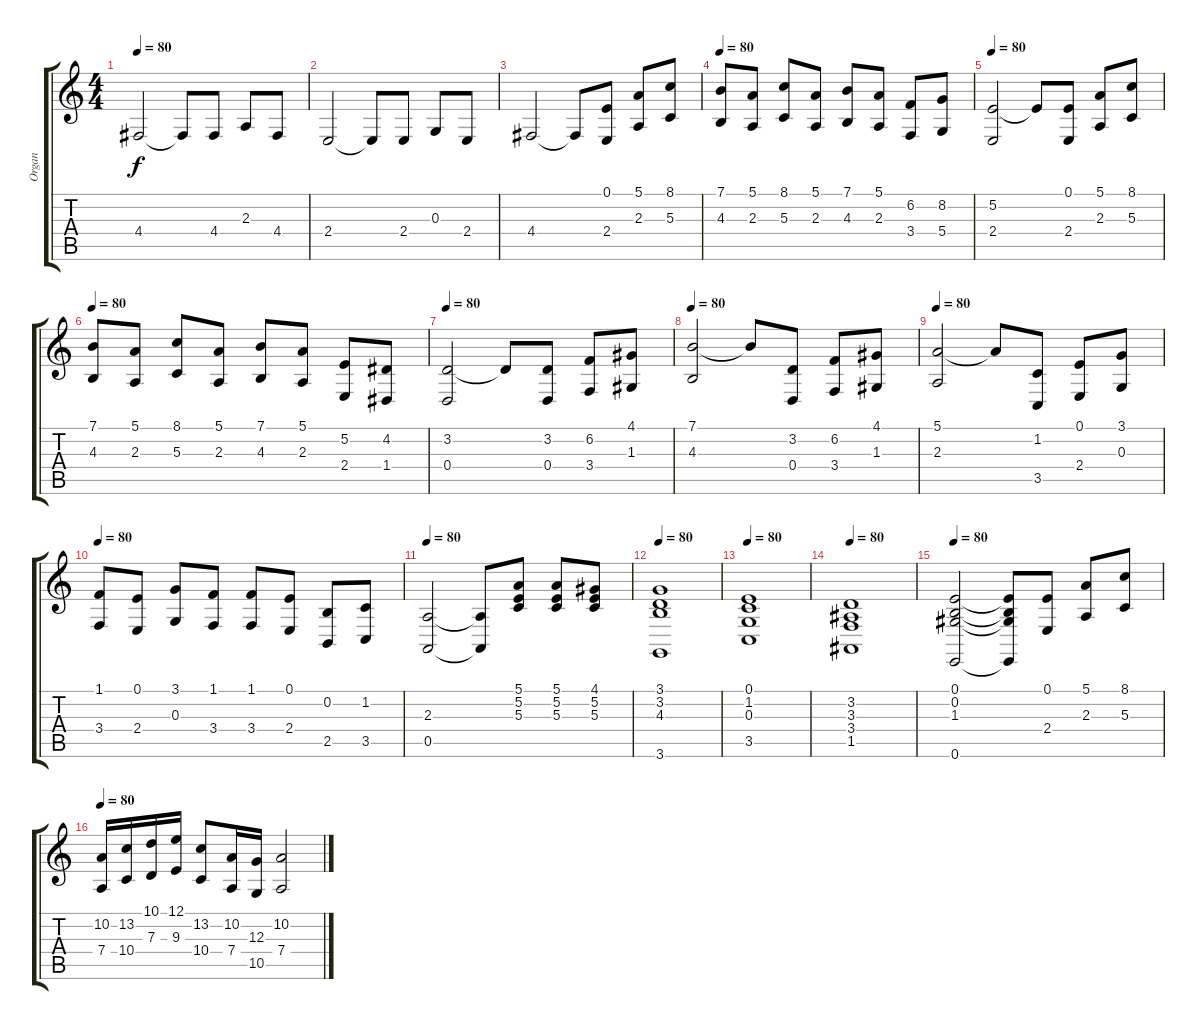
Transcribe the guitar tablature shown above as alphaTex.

\track ("Organ" "Organ") {instrument synthbrass1}
\staff {score tabs}
\tuning (E4 B3 G3 D3 A2 E2) {hide}
\ts (4 4)
\tempo 80
\clef g2
\ks aminor
4.4.2{dy f} 4.4{t}.8 4.4.8 2.3.8 4.4.8 |
2.4.2 2.4{t}.8 2.4.8 0.3.8 2.4.8 |
4.4.2 4.4{t}.8 (0.1 2.4).8{volume 10 instrument clavinet} (5.1 2.3).8 (8.1 5.3).8 |
\tempo 80
(7.1 4.3).8 (5.1 2.3).8 (8.1 5.3).8 (5.1 2.3).8 (7.1 4.3).8 (5.1 2.3).8 (6.2 3.4).8 (8.2 5.4).8 |
\tempo 80
(5.2 2.4).2 5.2{t}.8 (0.1 2.4).8 (5.1 2.3).8 (8.1 5.3).8 |
\tempo 80
(7.1 4.3).8 (5.1 2.3).8 (8.1 5.3).8 (5.1 2.3).8 (7.1 4.3).8 (5.1 2.3).8 (5.2 2.4).8 (4.2 1.4).8 |
\tempo 80
(3.2 0.4).2 3.2{t}.8 (3.2 0.4).8 (6.2 3.4).8 (4.1 1.3).8 |
\tempo 80
(7.1 4.3).2 7.1{t}.8 (3.2 0.4).8 (6.2 3.4).8 (4.1 1.3).8 |
\tempo 80
(5.1 2.3).2 5.1{t}.8 (1.2 3.5).8 (0.1 2.4).8 (3.1 0.3).8 |
\tempo 80
(1.1 3.4).8 (0.1 2.4).8 (3.1 0.3).8 (1.1 3.4).8 (1.1 3.4).8 (0.1 2.4).8 (0.2 2.5).8 (1.2 3.5).8 |
\tempo 80
(2.3 0.5).2 (2.3{t} 0.5{t}).8 (5.1 5.2 5.3).8 (5.1 5.2 5.3).8 (4.1 5.2 5.3).8 |
\tempo 80
(3.1 3.2 4.3 3.6).1{volume 10 instrument stringensemble2} |
\tempo 80
(0.1 1.2 0.3 3.5).1 |
\tempo 80
(3.2 3.3 3.4 1.5).1 |
\tempo 80
(0.1 0.2 1.3 0.6).2 (0.1{t} 0.2{t} 1.3{t} 0.6{t}).8 (0.1 2.4).8 (5.1 2.3).8 (8.1 5.3).8 |
\tempo 80
(10.2 7.4).16{volume 12 balance 8 instrument dulcimer} (13.2 10.4).16 (10.1 7.3).16 (12.1 9.3).16 (13.2 10.4).8 (10.2 7.4).16 (12.3 10.5).16 (10.2 7.4).2
